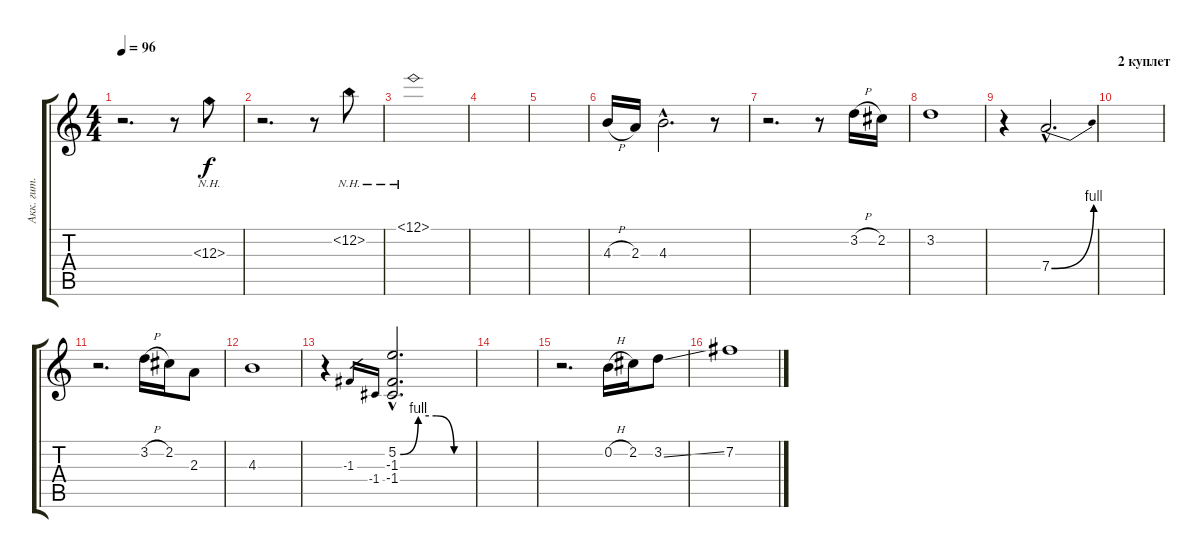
\track ("Акк. гит. 2" "Акк. гит. ") {instrument acousticguitarsteel}
\staff {score tabs}
\tuning (E4 B3 G3 D3 A2 E2) {hide}
\ts (4 4)
\tempo 96
\clef g2
\ks c
r.2{d dy f} r.8 12.3{nh}.8 |
r.2{d} r.8 12.2{nh}.8 |
12.1{nh}.1 |
|
|
4.3{h}.16 2.3.16 4.3{hac}.2{d} r.8 |
r.2{d} r.8 3.2{h}.16 2.2.16 |
3.2.1 |
r.4 7.4{be (bend 0 0 60 4) hac}.2{d} |
\section ("" "2 куплет")
|
r.2{d} 3.2{h}.16 2.2.16 2.3.8 |
4.3.1 |
r.4 -1.3.16{gr} -1.4.16{gr} (5.2{be (custom 0 0 15 4 30 4 45 0 60 0) hac} -1.3{hac} -1.4{hac}).2{d} |
|
r.2{d} 0.2{h}.16 2.2.16 3.2{ss}.8 |
7.2.1
